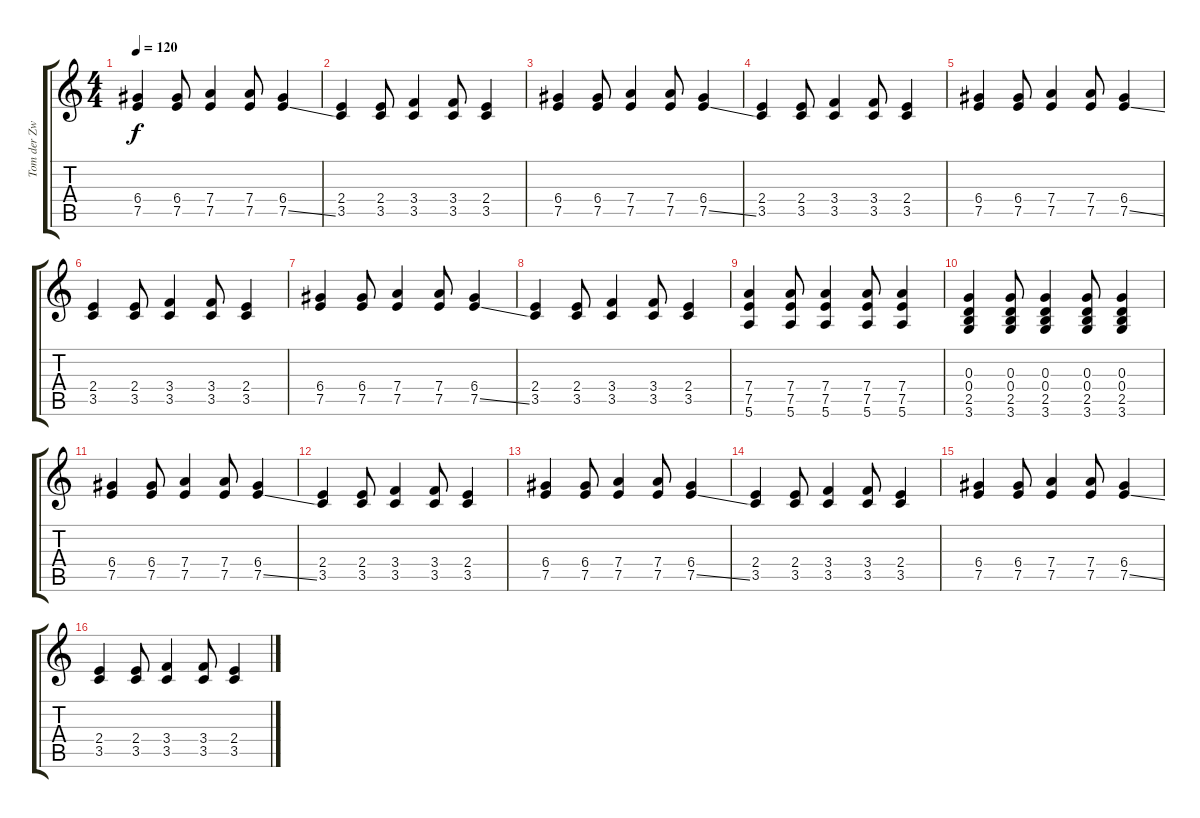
\track ("Tom der Zweite" "Tom der Zw") {instrument electricguitarclean}
\staff {score tabs}
\tuning (E4 B3 G3 D3 A2 E2) {hide}
\ts (4 4)
\tempo 120
\clef g2
\ks c
(6.4 7.5).4{dy f instrument electricguitarclean} (6.4 7.5).8 (7.4 7.5).4 (7.4 7.5).8 (6.4 7.5{ss}).4 |
(2.4 3.5).4 (2.4 3.5).8 (3.4 3.5).4 (3.4 3.5).8 (2.4 3.5).4 |
(6.4 7.5).4 (6.4 7.5).8 (7.4 7.5).4 (7.4 7.5).8 (6.4 7.5{ss}).4 |
(2.4 3.5).4 (2.4 3.5).8 (3.4 3.5).4 (3.4 3.5).8 (2.4 3.5).4 |
(6.4 7.5).4 (6.4 7.5).8 (7.4 7.5).4 (7.4 7.5).8 (6.4 7.5{ss}).4 |
(2.4 3.5).4 (2.4 3.5).8 (3.4 3.5).4 (3.4 3.5).8 (2.4 3.5).4 |
(6.4 7.5).4 (6.4 7.5).8 (7.4 7.5).4 (7.4 7.5).8 (6.4 7.5{ss}).4 |
(2.4 3.5).4 (2.4 3.5).8 (3.4 3.5).4 (3.4 3.5).8 (2.4 3.5).4 |
(7.4 7.5 5.6).4 (7.4 7.5 5.6).8 (7.4 7.5 5.6).4 (7.4 7.5 5.6).8 (7.4 7.5 5.6).4 |
(0.3 0.4 2.5 3.6).4 (0.3 0.4 2.5 3.6).8 (0.3 0.4 2.5 3.6).4 (0.3 0.4 2.5 3.6).8 (0.3 0.4 2.5 3.6).4 |
(6.4 7.5).4 (6.4 7.5).8 (7.4 7.5).4 (7.4 7.5).8 (6.4 7.5{ss}).4 |
(2.4 3.5).4 (2.4 3.5).8 (3.4 3.5).4 (3.4 3.5).8 (2.4 3.5).4 |
(6.4 7.5).4 (6.4 7.5).8 (7.4 7.5).4 (7.4 7.5).8 (6.4 7.5{ss}).4 |
(2.4 3.5).4 (2.4 3.5).8 (3.4 3.5).4 (3.4 3.5).8 (2.4 3.5).4 |
(6.4 7.5).4 (6.4 7.5).8 (7.4 7.5).4 (7.4 7.5).8 (6.4 7.5{ss}).4 |
(2.4 3.5).4 (2.4 3.5).8 (3.4 3.5).4 (3.4 3.5).8 (2.4 3.5).4
